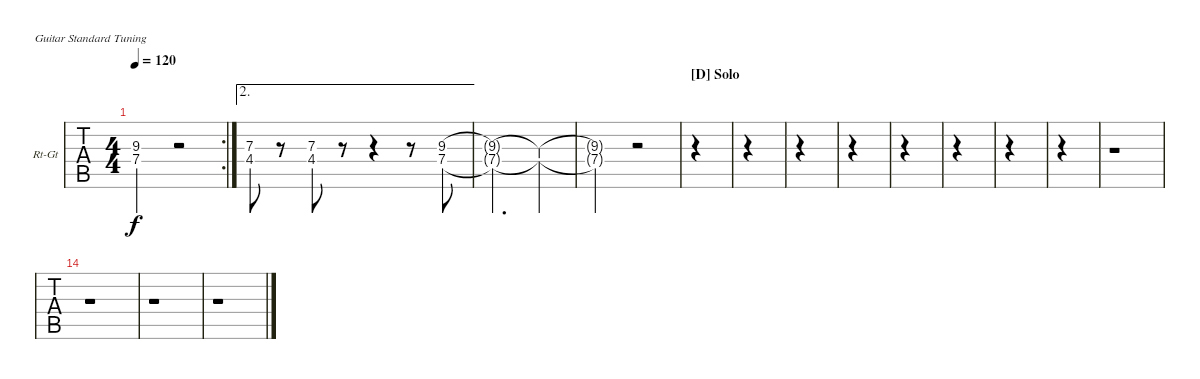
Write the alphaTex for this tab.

\bracketExtendMode nobrackets
\firstSystemTrackNameOrientation horizontal
\otherSystemsTrackNameOrientation horizontal
\defaultBarNumberDisplay FirstOfSystem
\track ("Guitar 2" "Rt-Gt") {instrument distortionguitar}
\staff {tabs}
\tuning (E4 B3 G3 D3 A2 E2)
\rc 2
\ts (4 4)
\tempo 120
\clef g2
\ks c
(9.3{t} 7.4{t}).2{dy f} r.2 |
\ae 2
(7.3 4.4).8 r.8 (7.3 4.4).8 r.8 r.4 r.8 (9.3 7.4).8 |
(9.3{t} 7.4{t}).2{d} (9.3{t} 7.4{t}).4 |
(9.3{t} 7.4{t}).2 r.2 |
\section ("D" "Solo")
|
|
|
|
|
|
|
|
r.1 |
r.1 |
r.1 |
r.1
